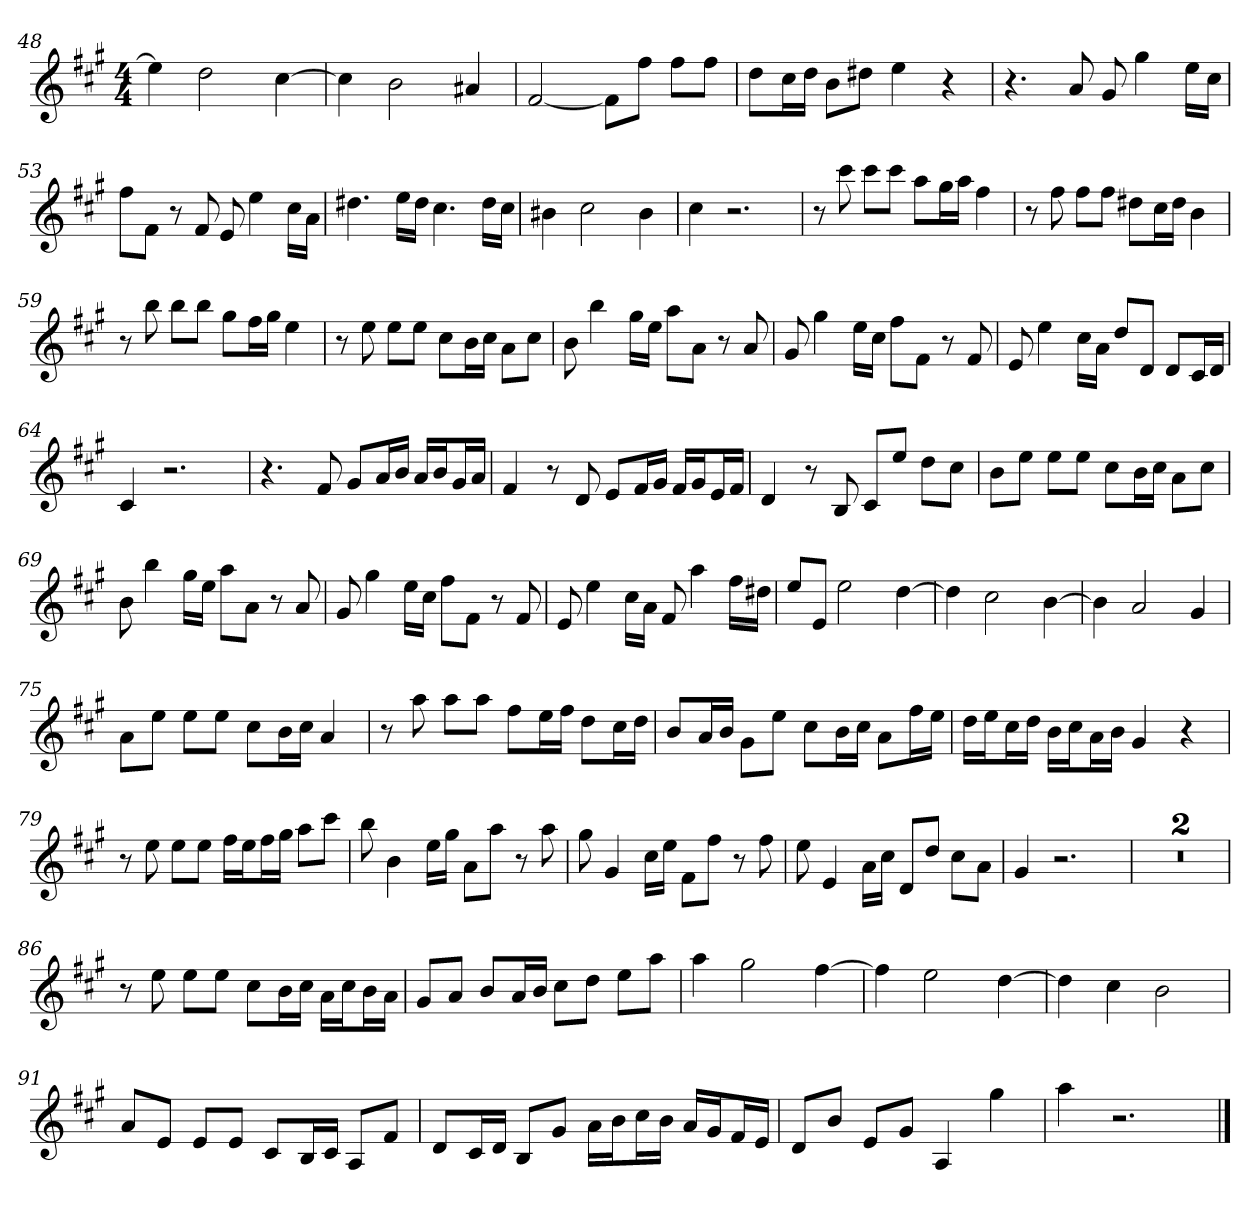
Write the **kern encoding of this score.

**kern
*part1
*staff1
*k[f#c#g#]
*A:
*M4/4
=48
4ee]
2dd
[4cc#
=49
4cc#]
2b
4a#X
=50
[2f#
8f#L]
8ff#J
8ff#L
8ff#J
=51
8ddL
16cc#L
16ddJJ
8bL
8dd#XJ
4ee
4r
=52
4.r
8a
8g#
4gg#
16eeLL
16cc#JJ
=53
8ff#L
8f#J
8r
8f#
8e
4ee
16cc#LL
16aJJ
=54
4.dd#X
16eeLL
16dd#JJ
4.cc#
16dd#LL
16cc#JJ
=55
4b#X
2cc#
4b#
=56
4cc#
2.r
=57
8r
8ccc#
8ccc#L
8ccc#J
8aaL
16gg#L
16aaJJ
4ff#
=58
8r
8ff#
8ff#L
8ff#J
8dd#XL
16cc#L
16dd#JJ
4b
=59
8r
8bb
8bbL
8bbJ
8gg#L
16ff#L
16gg#JJ
4ee
=60
8r
8ee
8eeL
8eeJ
8cc#L
16bL
16cc#JJ
8aL
8cc#J
=61
8b
4bb
16gg#LL
16eeJJ
8aaL
8aJ
8r
8a
=62
8g#
4gg#
16eeLL
16cc#JJ
8ff#L
8f#J
8r
8f#
=63
8e
4ee
16cc#LL
16aJJ
8ddL
8dJ
8dL
16c#L
16dJJ
=64
4c#
2.r
=65
4.r
8f#
8g#L
16aL
16bJJ
16aLL
16bJ
16g#L
16aJJ
=66
4f#
8r
8d
8eL
16f#L
16g#JJ
16f#LL
16g#J
16eL
16f#JJ
=67
4d
8r
8B
8c#L
8eeJ
8ddL
8cc#J
=68
8bL
8eeJ
8eeL
8eeJ
8cc#L
16bL
16cc#JJ
8aL
8cc#J
=69
8b
4bb
16gg#LL
16eeJJ
8aaL
8aJ
8r
8a
=70
8g#
4gg#
16eeLL
16cc#JJ
8ff#L
8f#J
8r
8f#
=71
8e
4ee
16cc#LL
16aJJ
8f#
4aa
16ff#LL
16dd#XJJ
=72
8eeL
8eJ
2ee
[4dd
=73
4dd]
2cc#
[4b
=74
4b]
2a
4g#
=75
8aL
8eeJ
8eeL
8eeJ
8cc#L
16bL
16cc#JJ
4a
=76
8r
8aa
8aaL
8aaJ
8ff#L
16eeL
16ff#JJ
8ddL
16cc#L
16ddJJ
=77
8bL
16aL
16bJJ
8g#L
8eeJ
8cc#L
16bL
16cc#JJ
8aL
16ff#L
16eeJJ
=78
16ddLL
16eeJ
16cc#L
16ddJJ
16bLL
16cc#J
16aL
16bJJ
4g#
4r
=79
8r
8ee
8eeL
8eeJ
16ff#LL
16eeJ
16ff#L
16gg#JJ
8aaL
8ccc#J
=80
8bb
4b
16eeLL
16gg#JJ
8aL
8aaJ
8r
8aa
=81
8gg#
4g#
16cc#LL
16eeJJ
8f#L
8ff#J
8r
8ff#
=82
8ee
4e
16aLL
16cc#JJ
8dL
8ddJ
8cc#L
8aJ
=83
4g#
2.r
=84
1r
=85
1r
=86
8r
8ee
8eeL
8eeJ
8cc#L
16bL
16cc#JJ
16aLL
16cc#J
16bL
16aJJ
=87
8g#L
8aJ
8bL
16aL
16bJJ
8cc#L
8ddJ
8eeL
8aaJ
=88
4aa
2gg#
[4ff#
=89
4ff#]
2ee
[4dd
=90
4dd]
4cc#
2b
=91
8aL
8eJ
8eL
8eJ
8c#L
16BL
16c#JJ
8AL
8f#J
=92
8dL
16c#L
16dJJ
8BL
8g#J
16aLL
16bJ
16cc#L
16bJJ
16aLL
16g#J
16f#L
16eJJ
=93
8dL
8bJ
8eL
8g#J
4A
4gg#
=94
4aa
2.r
==
*-
